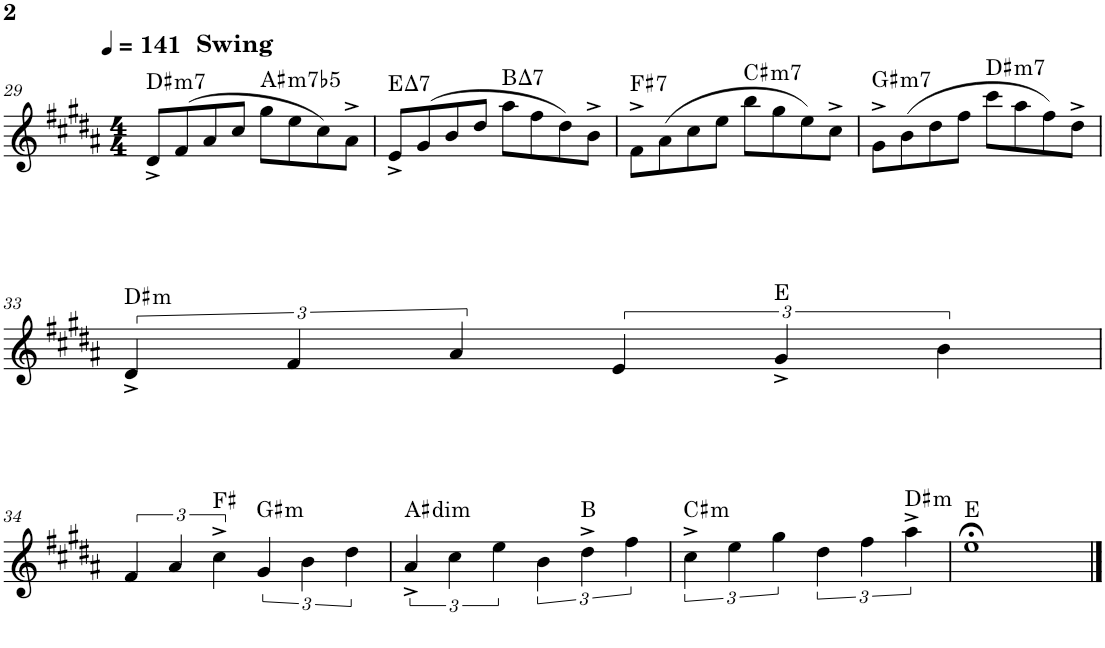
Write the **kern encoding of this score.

**kern	**harte
*part1	*part1
*staff1	*
*I"Alto Saxophone	*
*I'A. Sax.	*
!!LO:PB:g=z
*clefG2	*
*Trd5c9	*
*k[f#c#g#d#a#]	*
*M4/4	*
*MM141	*
=29	=29
!LO:TX:a:B:t=Swing	!LO:H:kt=m7
8d#^/L	D#:min7
(8f#/	.
8a#/	.
8cc#/J	.
!	!LO:H:kt=m7b5
8gg#\L	A#:hdim7
8ee\	.
8cc#\)	.
8a#^\J	.
=30	=30
!	!LO:H:kt=7
8e^/L	E:maj7
(8g#/	.
8b/	.
8dd#/J	.
!	!LO:H:kt=7
8aa#\L	B:maj7
8ff#\	.
8dd#\)	.
8b^\J	.
=31	=31
!	!LO:H:kt=7
8f#^\L	F#:7
(8a#\	.
8cc#\	.
8ee\J	.
!	!LO:H:kt=m7
8bb\L	C#:min7
8gg#\	.
8ee\)	.
8cc#^\J	.
=32	=32
!	!LO:H:kt=m7
8g#^\L	G#:min7
(8b\	.
8dd#\	.
8ff#\J	.
!	!LO:H:kt=m7
8ccc#\L	D#:min7
8aa#\	.
8ff#\)	.
8dd#^\J	.
!!LO:LB:g=z
=33	=33
!	!LO:H:kt=m
6d#^/	D#:min
6f#/	.
6a#/	.
6e/	.
6g#^/	E:maj
6b\	.
!!LO:LB:g=z
=34	=34
6f#/	.
6a#/	.
6cc#^\	F#:maj
!	!LO:H:kt=m
6g#/	G#:min
6b\	.
6dd#\	.
=35	=35
!	!LO:H:kt=dim
6a#^/	A#:dim
6cc#\	.
6ee\	.
6b\	.
6dd#^\	B:maj
6ff#\	.
=36	=36
!	!LO:H:kt=m
6cc#^\	C#:min
6ee\	.
6gg#\	.
6dd#\	.
6ff#\	.
!	!LO:H:kt=m
6aa#^\	D#:min
=37	=37
1ee;<	E:maj
==	==
*-	*-
